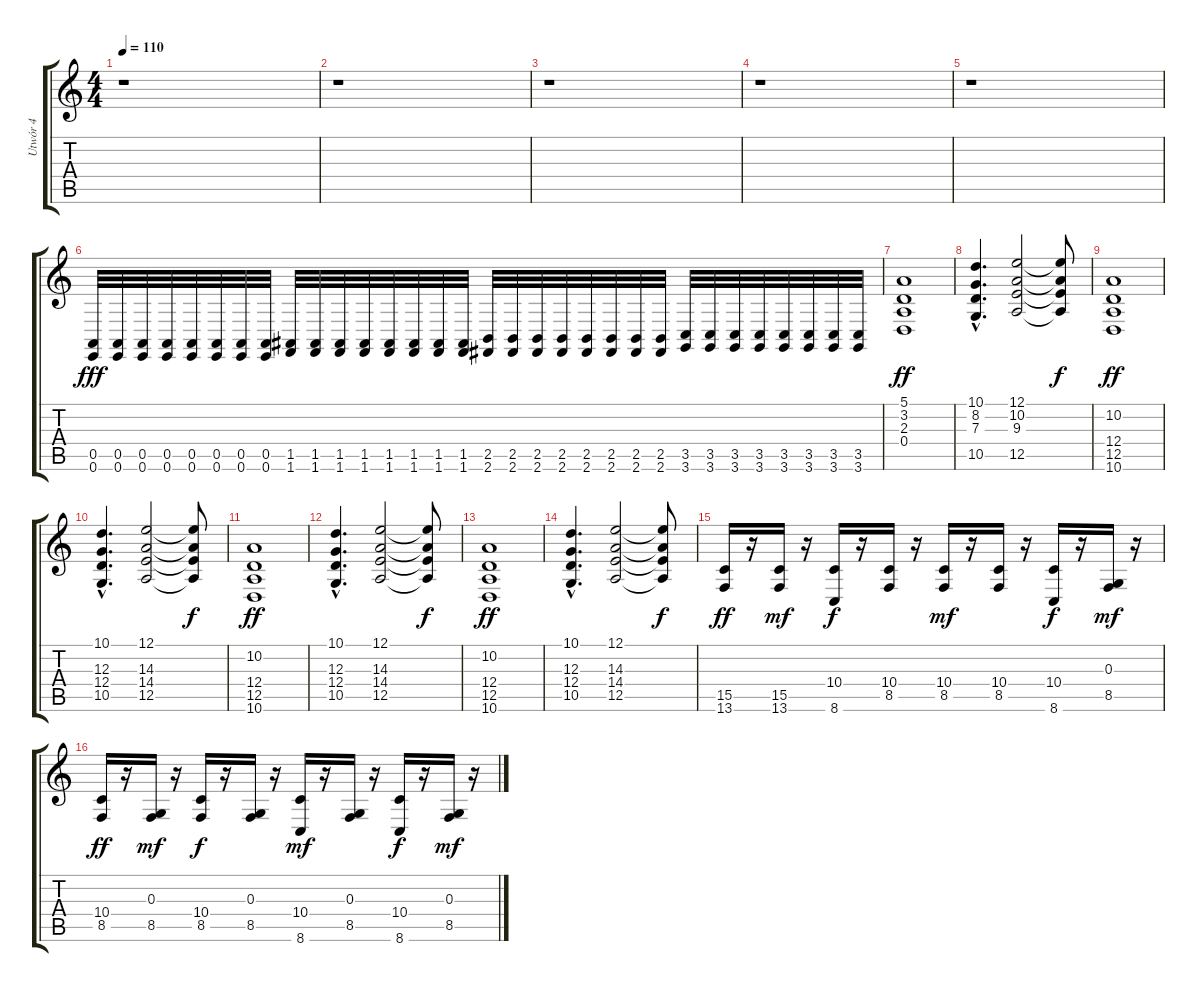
\track ("Utwór 4" "Utwór 4") {instrument acousticgrandpiano}
\staff {score tabs}
\tuning (E4 B3 G3 D3 A2 E2) {hide}
\ts (4 4)
\tempo 110
\clef g2
\ks c
r.1{dy f} |
r.1 |
r.1 |
r.1 |
r.1 |
(0.5 0.6).32{dy fff volume 12 balance 0} (0.5 0.6).32 (0.5 0.6).32 (0.5 0.6).32 (0.5 0.6).32{balance 1} (0.5 0.6).32 (0.5 0.6).32 (0.5 0.6).32 (1.5 1.6).32 (1.5 1.6).32{balance 2} (1.5 1.6).32 (1.5 1.6).32 (1.5 1.6).32{balance 4} (1.5 1.6).32 (1.5 1.6).32{balance 5} (1.5 1.6).32 (2.5 2.6).32{balance 6} (2.5 2.6).32 (2.5 2.6).32{balance 8} (2.5 2.6).32 (2.5 2.6).32 (2.5 2.6).32 (2.5 2.6).32 (2.5 2.6).32 (3.5 3.6).32 (3.5 3.6).32{balance 11} (3.5 3.6).32{balance 12} (3.5 3.6).32 (3.5 3.6).32{balance 14} (3.5 3.6).32{balance 15} (3.5 3.6).32{balance 16} (3.5 3.6).32 |
(5.1 3.2 2.3 0.4).1{dy ff volume 14 balance 5} |
(10.1{hac} 8.2{hac} 7.3{hac} 10.5{hac}).4{d} (12.1 10.2 9.3 12.5).2 (12.1{t} 10.2{t} 9.3{t} 12.5{t}).8{dy f} |
(10.2 12.4 12.5 10.6).1{dy ff} |
(10.1{hac} 12.3{hac} 12.4{hac} 10.5{hac}).4{d} (12.1 14.3 14.4 12.5).2 (12.1{t} 14.3{t} 14.4{t} 12.5{t}).8{dy f} |
(10.2 12.4 12.5 10.6).1{dy ff} |
(10.1{hac} 12.3{hac} 12.4{hac} 10.5{hac}).4{d} (12.1 14.3 14.4 12.5).2 (12.1{t} 14.3{t} 14.4{t} 12.5{t}).8{dy f} |
(10.2 12.4 12.5 10.6).1{dy ff} |
(10.1{hac} 12.3{hac} 12.4{hac} 10.5{hac}).4{d} (12.1 14.3 14.4 12.5).2 (12.1{t} 14.3{t} 14.4{t} 12.5{t}).8{dy f} |
(15.5 13.6).16{dy ff} r.16 (15.5 13.6).16{dy mf} r.16 (10.4 8.6).16{dy f} r.16 (10.4 8.5).16 r.16 (10.4 8.5).16{dy mf} r.16 (10.4 8.5).16 r.16 (10.4 8.6).16{dy f} r.16 (0.3 8.5).16{dy mf} r.16 |
(10.4 8.5).16{dy ff} r.16 (0.3 8.5).16{dy mf} r.16 (10.4 8.5).16{dy f} r.16 (0.3 8.5).16 r.16 (10.4 8.6).16{dy mf} r.16 (0.3 8.5).16 r.16 (10.4 8.6).16{dy f} r.16 (0.3 8.5).16{dy mf} r.16
